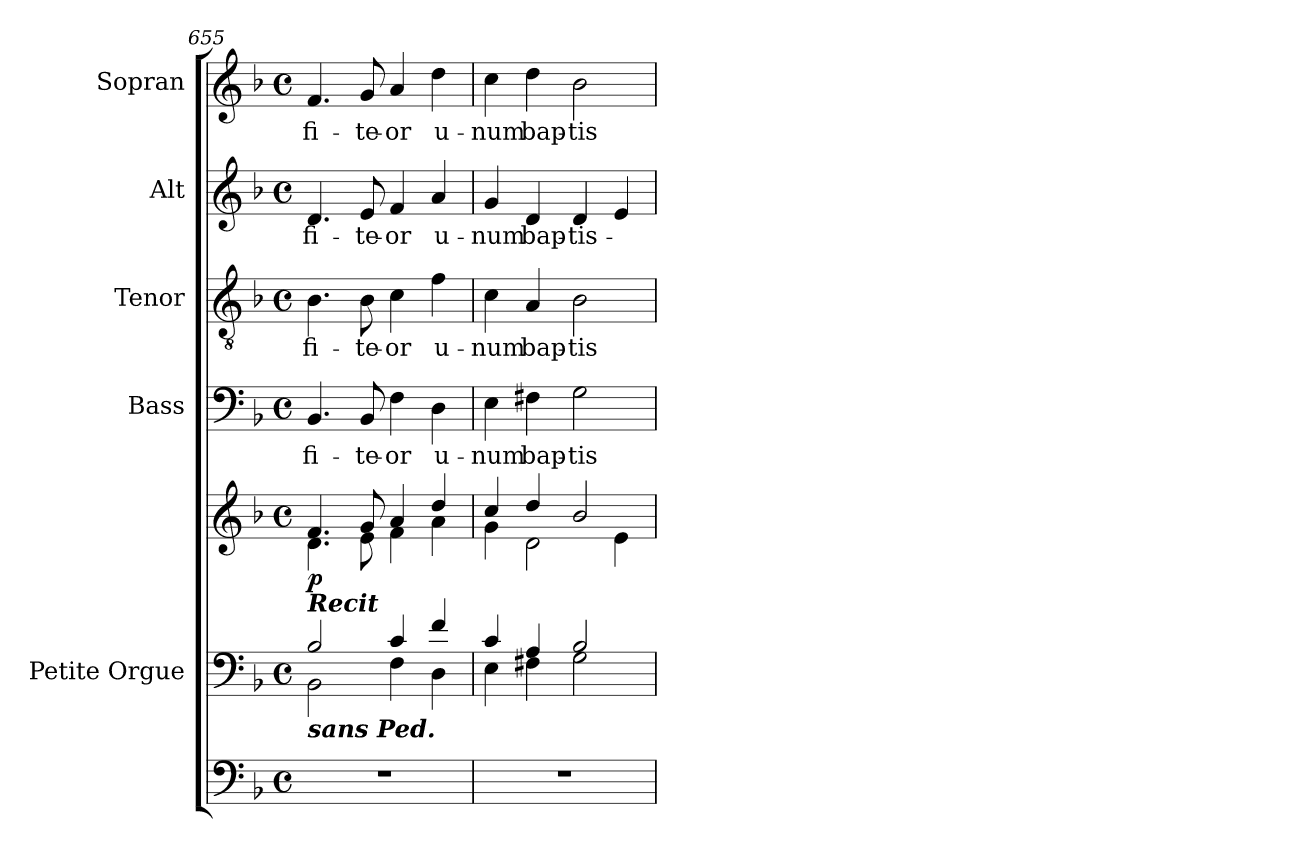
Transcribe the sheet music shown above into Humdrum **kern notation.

**kern	**kern	**kern	**dynam	**kern	**text	**kern	**text	**kern	**text	**kern	**text
*part6	*part5	*part5	*part5	*part4	*part4	*part3	*part3	*part2	*part2	*part1	*part1
*staff7	*staff6	*staff5	*staff5/6	*staff4	*staff4	*staff3	*staff3	*staff2	*staff2	*staff1	*staff1
*	*I"Petite Orgue	*	*	*I"Bass	*	*I"Tenor	*	*I"Alt	*	*I"Sopran	*
*	*I'Org. 1	*	*	*I'B.	*	*I'T.	*	*I'A.	*	*I'S.	*
!!LO:LB:g=z
*clefF4	*clefF4	*clefG2	*	*clefF4	*	*clefGv2	*	*clefG2	*	*clefG2	*
*k[b-]	*k[b-]	*k[b-]	*	*k[b-]	*	*k[b-]	*	*k[b-]	*	*k[b-]	*
*F:	*F:	*F:	*	*F:	*	*F:	*	*F:	*	*F:	*
*M4/4	*M4/4	*M4/4	*	*M4/4	*	*M4/4	*	*M4/4	*	*M4/4	*
*met(c)	*met(c)	*met(c)	*	*met(c)	*	*met(c)	*	*met(c)	*	*met(c)	*
=655	=655	=655	=655	=655	=655	=655	=655	=655	=655	=655	=655
*	*^	*^	*	*	*	*	*	*	*	*	*
!	!	!	!LO:TX:b:Bi:t=Recit	!	!	!	!	!	!	!	!	!	!
!	!LO:TX:b:Bi:t=sans Ped.	!	!	!	!	!	!	!	!	!	!	!	!
!	!	!	!	!	!LO:DY:b	!	!LO:LY:b	!	!LO:LY:b	!	!LO:LY:b	!	!LO:LY:b
1r	2B-/	2BB-\	4.f/	4.d\	p	4.BB-/	-fi-	4.B-\	-fi-	4.d/	-fi-	4.f/	-fi-
!	!	!	!	!	!	!	!LO:LY:b	!	!LO:LY:b	!	!LO:LY:b	!	!LO:LY:b
.	.	.	8g/	8e\	.	8BB-/	-te-	8B-\	-te-	8e/	-te-	8g/	-te-
!	!	!	!	!	!	!	!LO:LY:b	!	!LO:LY:b	!	!LO:LY:b	!	!LO:LY:b
.	4c/	4F\	4a/	4f\	.	4F\	-or	4c\	-or	4f/	-or	4a/	-or
!	!	!	!	!	!	!	!LO:LY:b	!	!LO:LY:b	!	!LO:LY:b	!	!LO:LY:b
.	4f/	4D\	4dd/	4a\	.	4D\	u-	4f\	u-	4a/	u-	4dd\	u-
=656	=656	=656	=656	=656	=656	=656	=656	=656	=656	=656	=656	=656	=656
!	!	!	!	!	!	!	!LO:LY:b	!	!LO:LY:b	!	!LO:LY:b	!	!LO:LY:b
1r	4c/	4E\	4cc/	4g\	.	4E\	-num	4c\	-num	4g/	-num	4cc\	-num
!	!	!	!	!	!	!	!LO:LY:b	!	!LO:LY:b	!	!LO:LY:b	!	!LO:LY:b
.	4A/	4F#X\	4dd/	2d\	.	4F#X\	bap-	4A/	bap-	4d/	bap-	4dd\	bap-
!	!	!	!	!	!	!	!LO:LY:b	!	!LO:LY:b	!	!LO:LY:b	!	!LO:LY:b
.	2B-/	2G\	2b-/	.	.	2G\	-tis-	2B-\	-tis-	4d/	-tis-	2b-\	-tis-
.	.	.	.	4e\	.	.	.	.	.	4e/	.	.	.
*	*v	*v	*	*	*	*	*	*	*	*	*	*	*
*	*	*v	*v	*	*	*	*	*	*	*	*	*
=	=	=	=	=	=	=	=	=	=	=	=
*-	*-	*-	*-	*-	*-	*-	*-	*-	*-	*-	*-
